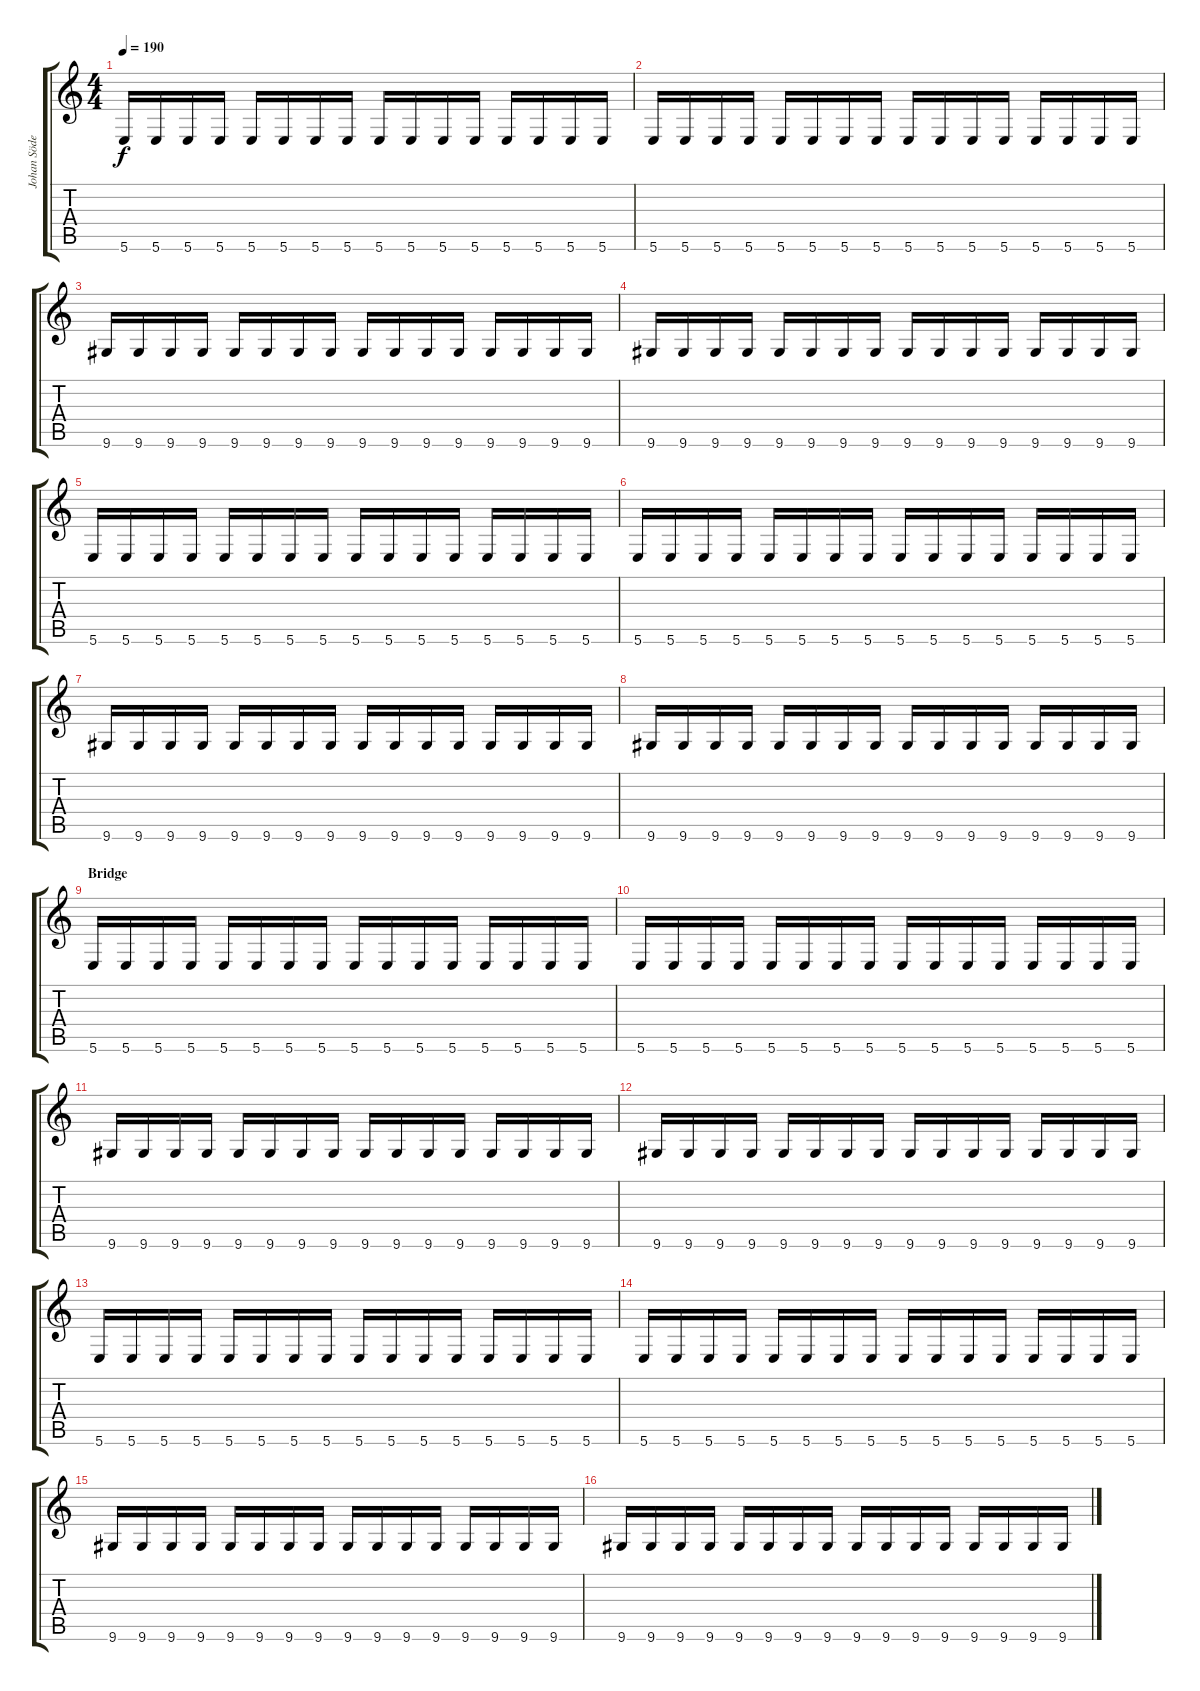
\track ("Johan Söderberg" "Johan Söde") {instrument distortionguitar}
\staff {score tabs}
\tuning (B3 Gb3 D3 A2 E2 B1) {hide}
\ts (4 4)
\section ("" "")
\tempo 190
\clef g2
\ks c
5.6.16{dy f} 5.6.16 5.6.16 5.6.16 5.6.16 5.6.16 5.6.16 5.6.16 5.6.16 5.6.16 5.6.16 5.6.16 5.6.16 5.6.16 5.6.16 5.6.16 |
5.6.16 5.6.16 5.6.16 5.6.16 5.6.16 5.6.16 5.6.16 5.6.16 5.6.16 5.6.16 5.6.16 5.6.16 5.6.16 5.6.16 5.6.16 5.6.16 |
9.6.16 9.6.16 9.6.16 9.6.16 9.6.16 9.6.16 9.6.16 9.6.16 9.6.16 9.6.16 9.6.16 9.6.16 9.6.16 9.6.16 9.6.16 9.6.16 |
9.6.16 9.6.16 9.6.16 9.6.16 9.6.16 9.6.16 9.6.16 9.6.16 9.6.16 9.6.16 9.6.16 9.6.16 9.6.16 9.6.16 9.6.16 9.6.16 |
5.6.16 5.6.16 5.6.16 5.6.16 5.6.16 5.6.16 5.6.16 5.6.16 5.6.16 5.6.16 5.6.16 5.6.16 5.6.16 5.6.16 5.6.16 5.6.16 |
5.6.16 5.6.16 5.6.16 5.6.16 5.6.16 5.6.16 5.6.16 5.6.16 5.6.16 5.6.16 5.6.16 5.6.16 5.6.16 5.6.16 5.6.16 5.6.16 |
9.6.16 9.6.16 9.6.16 9.6.16 9.6.16 9.6.16 9.6.16 9.6.16 9.6.16 9.6.16 9.6.16 9.6.16 9.6.16 9.6.16 9.6.16 9.6.16 |
9.6.16 9.6.16 9.6.16 9.6.16 9.6.16 9.6.16 9.6.16 9.6.16 9.6.16 9.6.16 9.6.16 9.6.16 9.6.16 9.6.16 9.6.16 9.6.16 |
\section ("" "Bridge")
5.6.16 5.6.16 5.6.16 5.6.16 5.6.16 5.6.16 5.6.16 5.6.16 5.6.16 5.6.16 5.6.16 5.6.16 5.6.16 5.6.16 5.6.16 5.6.16 |
5.6.16 5.6.16 5.6.16 5.6.16 5.6.16 5.6.16 5.6.16 5.6.16 5.6.16 5.6.16 5.6.16 5.6.16 5.6.16 5.6.16 5.6.16 5.6.16 |
9.6.16 9.6.16 9.6.16 9.6.16 9.6.16 9.6.16 9.6.16 9.6.16 9.6.16 9.6.16 9.6.16 9.6.16 9.6.16 9.6.16 9.6.16 9.6.16 |
9.6.16 9.6.16 9.6.16 9.6.16 9.6.16 9.6.16 9.6.16 9.6.16 9.6.16 9.6.16 9.6.16 9.6.16 9.6.16 9.6.16 9.6.16 9.6.16 |
5.6.16 5.6.16 5.6.16 5.6.16 5.6.16 5.6.16 5.6.16 5.6.16 5.6.16 5.6.16 5.6.16 5.6.16 5.6.16 5.6.16 5.6.16 5.6.16 |
5.6.16 5.6.16 5.6.16 5.6.16 5.6.16 5.6.16 5.6.16 5.6.16 5.6.16 5.6.16 5.6.16 5.6.16 5.6.16 5.6.16 5.6.16 5.6.16 |
9.6.16 9.6.16 9.6.16 9.6.16 9.6.16 9.6.16 9.6.16 9.6.16 9.6.16 9.6.16 9.6.16 9.6.16 9.6.16 9.6.16 9.6.16 9.6.16 |
9.6.16 9.6.16 9.6.16 9.6.16 9.6.16 9.6.16 9.6.16 9.6.16 9.6.16 9.6.16 9.6.16 9.6.16 9.6.16 9.6.16 9.6.16 9.6.16
